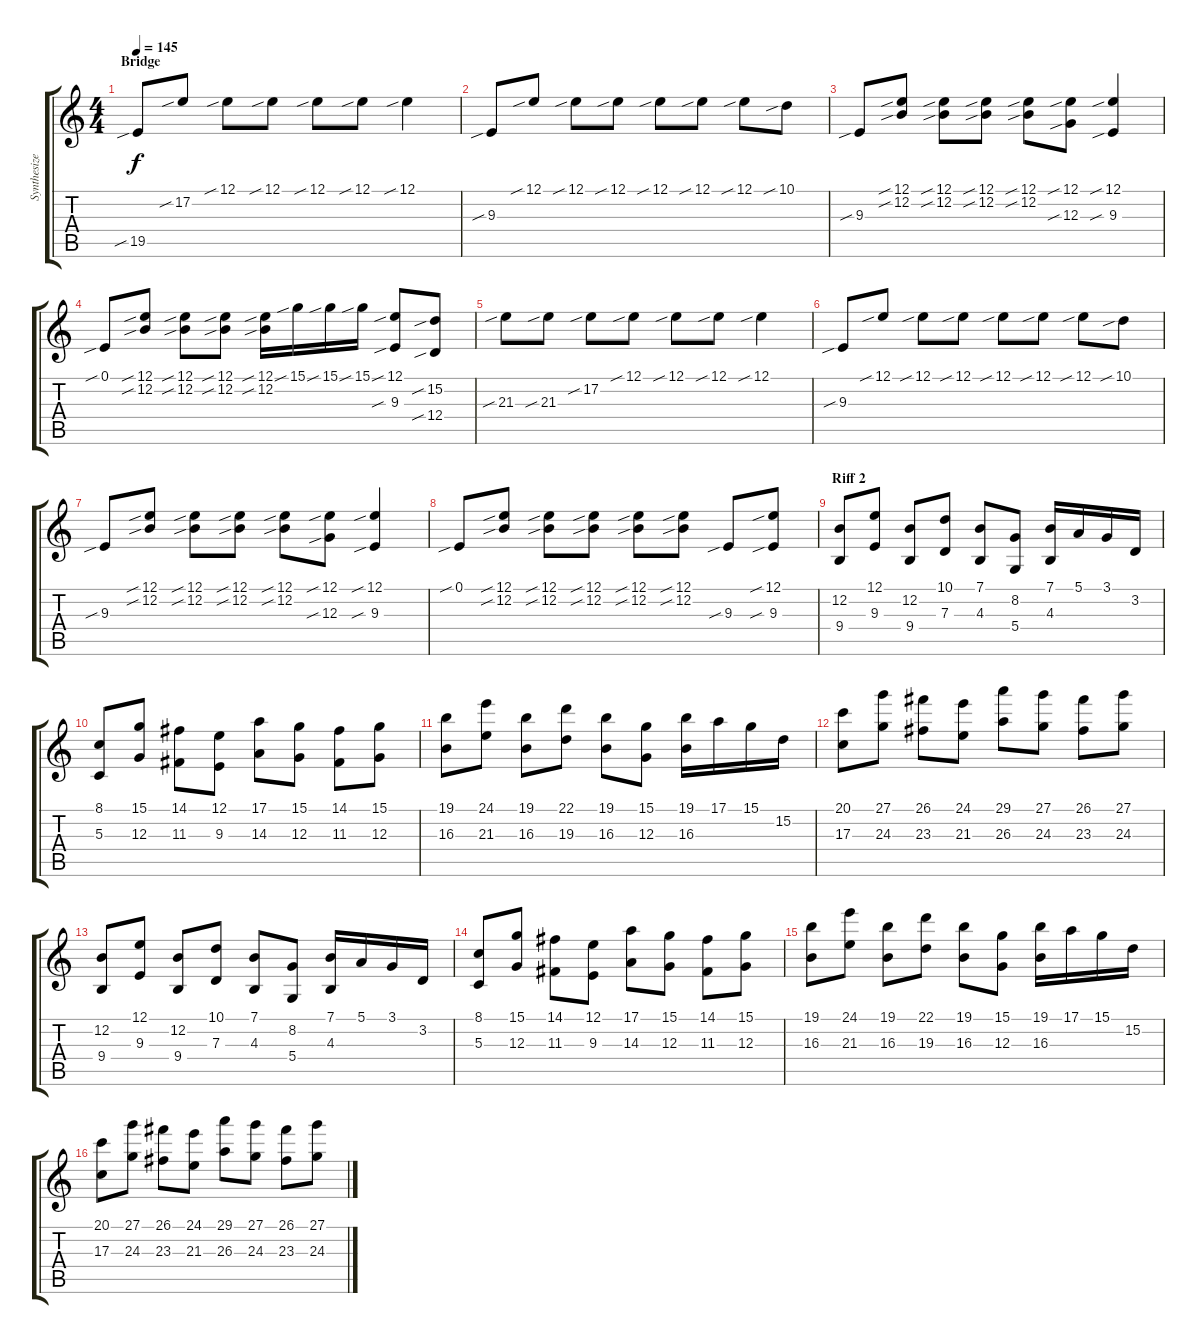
\track ("Synthesizer" "Synthesize") {instrument lead1square}
\staff {score tabs}
\tuning (E4 B3 G3 D3 A2 E2) {hide}
\ts (4 4)
\section ("" "Bridge")
\tempo 145
\clef g2
\ks c
19.5{sib}.8{dy f} 17.2{sib}.8 12.1{sib}.8 12.1{sib}.8 12.1{sib}.8 12.1{sib}.8 12.1{sib}.4 |
9.3{sib}.8 12.1{sib}.8 12.1{sib}.8 12.1{sib}.8 12.1{sib}.8 12.1{sib}.8 12.1{sib}.8 10.1{sib}.8 |
9.3{sib}.8 (12.1{sib} 12.2{sib}).8 (12.1{sib} 12.2{sib}).8 (12.1{sib} 12.2{sib}).8 (12.1{sib} 12.2{sib}).8 (12.1{sib} 12.3{sib}).8 (12.1{sib} 9.3{sib}).4 |
0.1{sib}.8 (12.1{sib} 12.2{sib}).8 (12.1{sib} 12.2{sib}).8 (12.1{sib} 12.2{sib}).8 (12.1{sib} 12.2{sib}).16 15.1{sib}.16 15.1{sib}.16 15.1{sib}.16 (12.1{sib} 9.3{sib}).8 (15.2{sib} 12.4{sib}).8 |
21.3{sib}.8 21.3{sib}.8 17.2{sib}.8 12.1{sib}.8 12.1{sib}.8 12.1{sib}.8 12.1{sib}.4 |
9.3{sib}.8 12.1{sib}.8 12.1{sib}.8 12.1{sib}.8 12.1{sib}.8 12.1{sib}.8 12.1{sib}.8 10.1{sib}.8 |
9.3{sib}.8 (12.1{sib} 12.2{sib}).8 (12.1{sib} 12.2{sib}).8 (12.1{sib} 12.2{sib}).8 (12.1{sib} 12.2{sib}).8 (12.1{sib} 12.3{sib}).8 (12.1{sib} 9.3{sib}).4 |
0.1{sib}.8 (12.1{sib} 12.2{sib}).8 (12.1{sib} 12.2{sib}).8 (12.1{sib} 12.2{sib}).8 (12.1{sib} 12.2{sib}).8 (12.1{sib} 12.2{sib}).8 9.3{sib}.8 (12.1{sib} 9.3{sib}).8 |
\section ("" "Riff 2")
(12.2 9.4).8 (12.1 9.3).8 (12.2 9.4).8 (10.1 7.3).8 (7.1 4.3).8 (8.2 5.4).8 (7.1 4.3).16 5.1.16 3.1.16 3.2.16 |
(8.1 5.3).8 (15.1 12.3).8 (14.1 11.3).8 (12.1 9.3).8 (17.1 14.3).8 (15.1 12.3).8 (14.1 11.3).8 (15.1 12.3).8 |
(19.1 16.3).8 (24.1 21.3).8 (19.1 16.3).8 (22.1 19.3).8 (19.1 16.3).8 (15.1 12.3).8 (19.1 16.3).16 17.1.16 15.1.16 15.2.16 |
(20.1 17.3).8 (27.1 24.3).8 (26.1 23.3).8 (24.1 21.3).8 (29.1 26.3).8 (27.1 24.3).8 (26.1 23.3).8 (27.1 24.3).8 |
(12.2 9.4).8 (12.1 9.3).8 (12.2 9.4).8 (10.1 7.3).8 (7.1 4.3).8 (8.2 5.4).8 (7.1 4.3).16 5.1.16 3.1.16 3.2.16 |
(8.1 5.3).8 (15.1 12.3).8 (14.1 11.3).8 (12.1 9.3).8 (17.1 14.3).8 (15.1 12.3).8 (14.1 11.3).8 (15.1 12.3).8 |
(19.1 16.3).8 (24.1 21.3).8 (19.1 16.3).8 (22.1 19.3).8 (19.1 16.3).8 (15.1 12.3).8 (19.1 16.3).16 17.1.16 15.1.16 15.2.16 |
(20.1 17.3).8 (27.1 24.3).8 (26.1 23.3).8 (24.1 21.3).8 (29.1 26.3).8 (27.1 24.3).8 (26.1 23.3).8 (27.1 24.3).8
